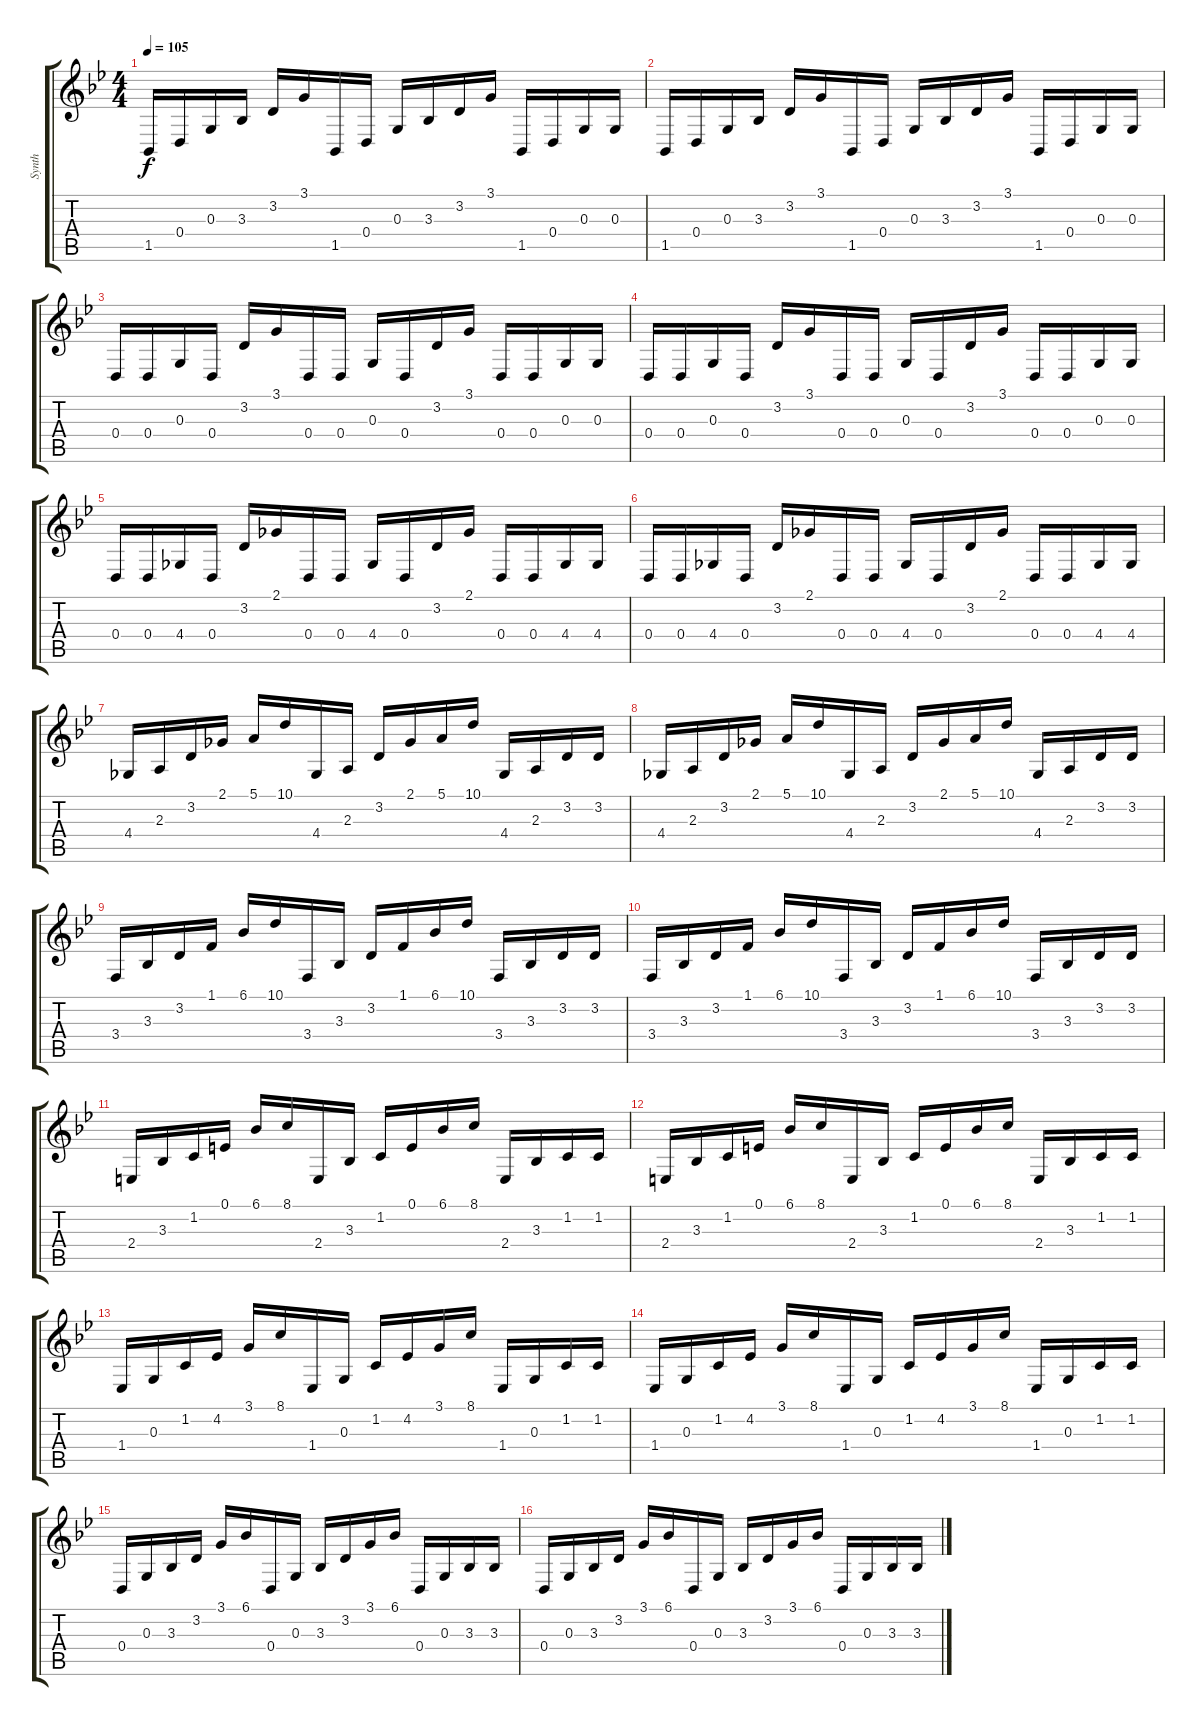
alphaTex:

\track ("Synth" "Synth") {instrument pad3polysynth bank 5}
\staff {score tabs}
\tuning (E4 B3 G3 D3 A2 E2) {hide}
\ts (4 4)
\tempo 105
\clef g2
\ks bb
1.5.16{dy f} 0.4.16 0.3.16 3.3.16 3.2.16 3.1.16 1.5.16 0.4.16 0.3.16 3.3.16 3.2.16 3.1.16 1.5.16 0.4.16 0.3.16 0.3.16 |
1.5.16 0.4.16 0.3.16 3.3.16 3.2.16 3.1.16 1.5.16 0.4.16 0.3.16 3.3.16 3.2.16 3.1.16 1.5.16 0.4.16 0.3.16 0.3.16 |
0.4.16 0.4.16 0.3.16 0.4.16 3.2.16 3.1.16 0.4.16 0.4.16 0.3.16 0.4.16 3.2.16 3.1.16 0.4.16 0.4.16 0.3.16 0.3.16 |
0.4.16 0.4.16 0.3.16 0.4.16 3.2.16 3.1.16 0.4.16 0.4.16 0.3.16 0.4.16 3.2.16 3.1.16 0.4.16 0.4.16 0.3.16 0.3.16 |
0.4.16 0.4.16 4.4.16 0.4.16 3.2.16 2.1.16 0.4.16 0.4.16 4.4.16 0.4.16 3.2.16 2.1.16 0.4.16 0.4.16 4.4.16 4.4.16 |
0.4.16 0.4.16 4.4.16 0.4.16 3.2.16 2.1.16 0.4.16 0.4.16 4.4.16 0.4.16 3.2.16 2.1.16 0.4.16 0.4.16 4.4.16 4.4.16 |
4.4.16 2.3.16 3.2.16 2.1.16 5.1.16 10.1.16 4.4.16 2.3.16 3.2.16 2.1.16 5.1.16 10.1.16 4.4.16 2.3.16 3.2.16 3.2.16 |
4.4.16 2.3.16 3.2.16 2.1.16 5.1.16 10.1.16 4.4.16 2.3.16 3.2.16 2.1.16 5.1.16 10.1.16 4.4.16 2.3.16 3.2.16 3.2.16 |
3.4.16 3.3.16 3.2.16 1.1.16 6.1.16 10.1.16 3.4.16 3.3.16 3.2.16 1.1.16 6.1.16 10.1.16 3.4.16 3.3.16 3.2.16 3.2.16 |
3.4.16 3.3.16 3.2.16 1.1.16 6.1.16 10.1.16 3.4.16 3.3.16 3.2.16 1.1.16 6.1.16 10.1.16 3.4.16 3.3.16 3.2.16 3.2.16 |
2.4.16 3.3.16 1.2.16 0.1.16 6.1.16 8.1.16 2.4.16 3.3.16 1.2.16 0.1.16 6.1.16 8.1.16 2.4.16 3.3.16 1.2.16 1.2.16 |
2.4.16 3.3.16 1.2.16 0.1.16 6.1.16 8.1.16 2.4.16 3.3.16 1.2.16 0.1.16 6.1.16 8.1.16 2.4.16 3.3.16 1.2.16 1.2.16 |
1.4.16 0.3.16 1.2.16 4.2.16 3.1.16 8.1.16 1.4.16 0.3.16 1.2.16 4.2.16 3.1.16 8.1.16 1.4.16 0.3.16 1.2.16 1.2.16 |
1.4.16 0.3.16 1.2.16 4.2.16 3.1.16 8.1.16 1.4.16 0.3.16 1.2.16 4.2.16 3.1.16 8.1.16 1.4.16 0.3.16 1.2.16 1.2.16 |
0.4.16 0.3.16 3.3.16 3.2.16 3.1.16 6.1.16 0.4.16 0.3.16 3.3.16 3.2.16 3.1.16 6.1.16 0.4.16 0.3.16 3.3.16 3.3.16 |
0.4.16 0.3.16 3.3.16 3.2.16 3.1.16 6.1.16 0.4.16 0.3.16 3.3.16 3.2.16 3.1.16 6.1.16 0.4.16 0.3.16 3.3.16 3.3.16
